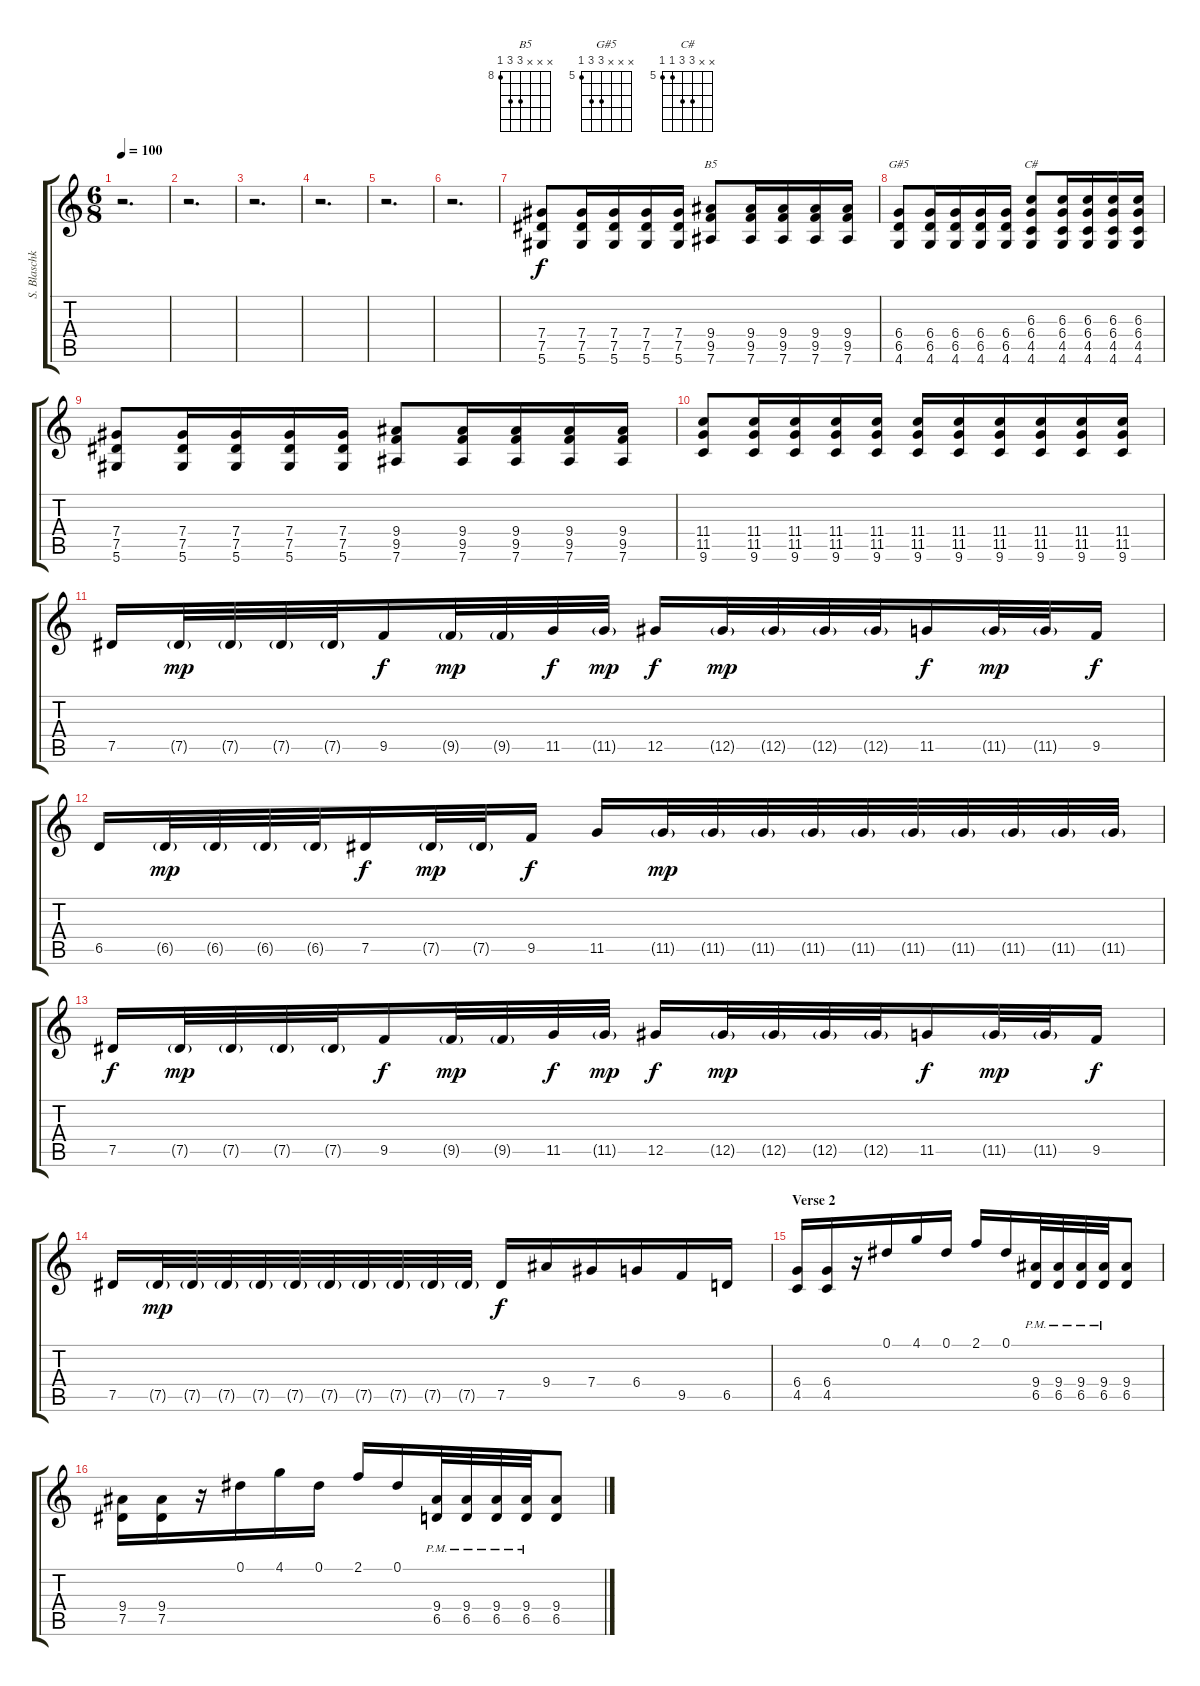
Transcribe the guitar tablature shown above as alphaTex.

\track ("S. Blaschke" "S. Blaschk") {instrument distortionguitar}
\staff {score tabs}
\tuning (Eb4 Bb3 Gb3 Db3 Ab2 Eb2) {hide}
\chord ("B5" x x x 10 10 8) {firstfret 8}
\chord ("G#5" x x x 7 7 5) {firstfret 5}
\chord ("C#" x x 7 7 5 5) {firstfret 5}
\ts (6 8)
\tempo 100
\clef g2
\ks c
r.2{d dy f} |
r.2{d} |
r.2{d} |
r.2{d} |
r.2{d} |
r.2{d} |
(7.4 7.5 5.6).8 (7.4 7.5 5.6).16 (7.4 7.5 5.6).16 (7.4 7.5 5.6).16 (7.4 7.5 5.6).16 (9.4 9.5 7.6).8{ch "B5"} (9.4 9.5 7.6).16 (9.4 9.5 7.6).16 (9.4 9.5 7.6).16 (9.4 9.5 7.6).16 |
(6.4 6.5 4.6).8{ch "G#5"} (6.4 6.5 4.6).16 (6.4 6.5 4.6).16 (6.4 6.5 4.6).16 (6.4 6.5 4.6).16 (6.3 6.4 4.5 4.6).8{ch "C#"} (6.3 6.4 4.5 4.6).16 (6.3 6.4 4.5 4.6).16 (6.3 6.4 4.5 4.6).16 (6.3 6.4 4.5 4.6).16 |
(7.4 7.5 5.6).8 (7.4 7.5 5.6).16 (7.4 7.5 5.6).16 (7.4 7.5 5.6).16 (7.4 7.5 5.6).16 (9.4 9.5 7.6).8 (9.4 9.5 7.6).16 (9.4 9.5 7.6).16 (9.4 9.5 7.6).16 (9.4 9.5 7.6).16 |
(11.4 11.5 9.6).8 (11.4 11.5 9.6).16 (11.4 11.5 9.6).16 (11.4 11.5 9.6).16 (11.4 11.5 9.6).16 (11.4 11.5 9.6).16 (11.4 11.5 9.6).16 (11.4 11.5 9.6).16 (11.4 11.5 9.6).16 (11.4 11.5 9.6).16 (11.4 11.5 9.6).16 |
7.5.16 7.5{g}.32{dy mp} 7.5{g}.32 7.5{g}.32 7.5{g}.32 9.5.16{dy f} 9.5{g}.32{dy mp} 9.5{g}.32 11.5.32{dy f} 11.5{g}.32{dy mp} 12.5.16{dy f} 12.5{g}.32{dy mp} 12.5{g}.32 12.5{g}.32 12.5{g}.32 11.5.16{dy f} 11.5{g}.32{dy mp} 11.5{g}.32 9.5.16{dy f} |
6.5.16 6.5{g}.32{dy mp} 6.5{g}.32 6.5{g}.32 6.5{g}.32 7.5.16{dy f} 7.5{g}.32{dy mp} 7.5{g}.32 9.5.16{dy f} 11.5.16 11.5{g}.32{dy mp} 11.5{g}.32 11.5{g}.32 11.5{g}.32 11.5{g}.32 11.5{g}.32 11.5{g}.32 11.5{g}.32 11.5{g}.32 11.5{g}.32 |
7.5.16{dy f} 7.5{g}.32{dy mp} 7.5{g}.32 7.5{g}.32 7.5{g}.32 9.5.16{dy f} 9.5{g}.32{dy mp} 9.5{g}.32 11.5.32{dy f} 11.5{g}.32{dy mp} 12.5.16{dy f} 12.5{g}.32{dy mp} 12.5{g}.32 12.5{g}.32 12.5{g}.32 11.5.16{dy f} 11.5{g}.32{dy mp} 11.5{g}.32 9.5.16{dy f} |
7.5.16 7.5{g}.32{dy mp} 7.5{g}.32 7.5{g}.32 7.5{g}.32 7.5{g}.32 7.5{g}.32 7.5{g}.32 7.5{g}.32 7.5{g}.32 7.5{g}.32 7.5.16{dy f} 9.4.16 7.4.16 6.4.16 9.5.16 6.5.16 |
\section ("" "Verse 2")
(6.4 4.5).16 (6.4 4.5).16 r.16 0.1.16 4.1.16 0.1.16 2.1.16 0.1.16 (9.4{pm} 6.5{pm}).32 (9.4{pm} 6.5{pm}).32 (9.4{pm} 6.5{pm}).32 (9.4{pm} 6.5{pm}).32 (9.4 6.5).8 |
(9.4 7.5).16 (9.4 7.5).16 r.16 0.1.16 4.1.16 0.1.16 2.1.16 0.1.16 (9.4{pm} 6.5).32 (9.4{pm} 6.5).32 (9.4{pm} 6.5).32 (9.4{pm} 6.5).32 (9.4 6.5).8
